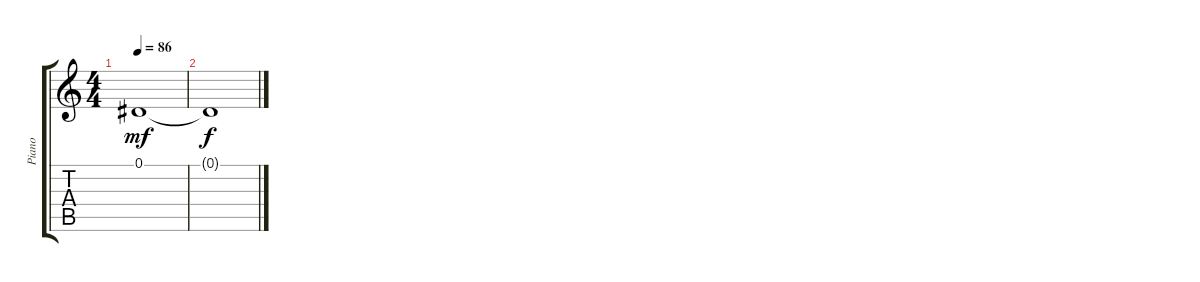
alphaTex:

\track ("Piano" "Piano") {instrument acousticgrandpiano}
\staff {score tabs}
\tuning (Eb4 Bb3 Gb3 Db3 Ab2 Eb2) {hide}
\ts (4 4)
\tempo 86
\clef g2
\ks c
0.1.1{dy mf} |
0.1{t}.1{dy f}
